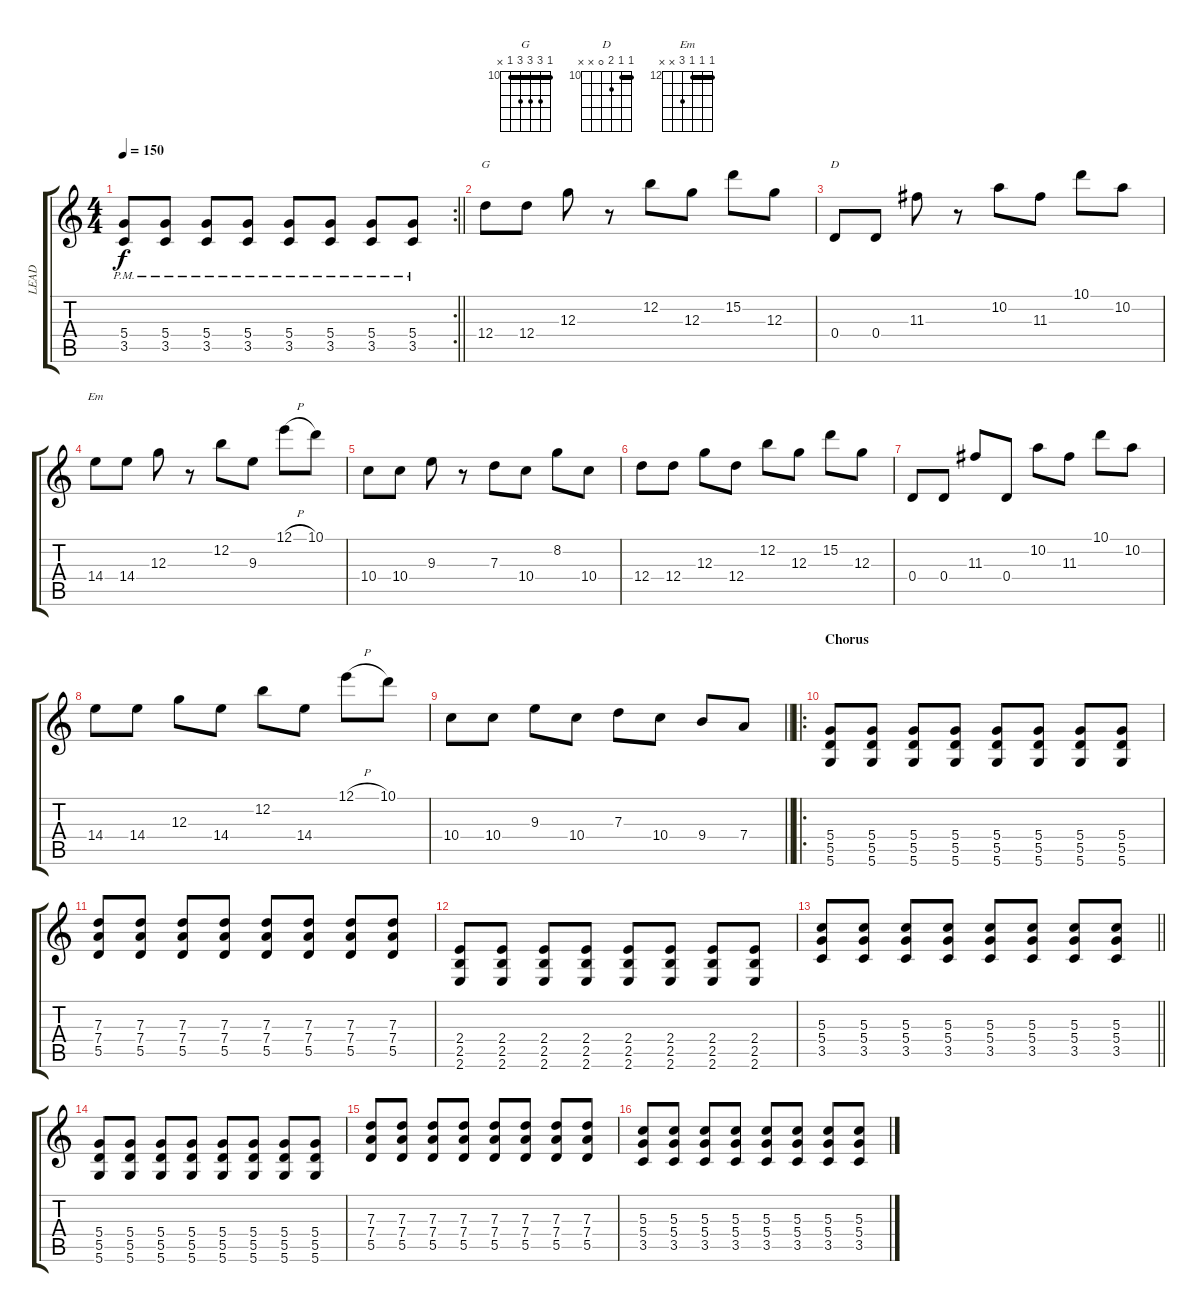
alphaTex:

\track ("LEAD" "LEAD") {instrument distortionguitar}
\staff {score tabs}
\tuning (E4 B3 G3 D3 A2 D2) {hide}
\chord ("G" 10 12 12 12 10 x) {firstfret 10 barre 10}
\chord ("D" 10 10 11 0 x x) {firstfret 10 barre 10}
\chord ("Em" 12 12 12 14 x x) {firstfret 12 barre 12}
\rc 2
\ts (4 4)
\tempo 150
\clef g2
\barLineRight lightlight
\ks c
(5.4{pm} 3.5{pm}).8{dy f} (5.4{pm} 3.5{pm}).8 (5.4{pm} 3.5{pm}).8 (5.4{pm} 3.5{pm}).8 (5.4{pm} 3.5{pm}).8 (5.4{pm} 3.5{pm}).8 (5.4{pm} 3.5{pm}).8 (5.4{pm} 3.5{pm}).8 |
12.4.8{ch "G"} 12.4.8 12.3.8 r.8 12.2.8 12.3.8 15.2.8 12.3.8 |
0.4.8{ch "D"} 0.4.8 11.3.8 r.8 10.2.8 11.3.8 10.1.8 10.2.8 |
14.4.8{ch "Em"} 14.4.8 12.3.8 r.8 12.2.8 9.3.8 12.1{h}.8 10.1.8 |
10.4.8 10.4.8 9.3.8 r.8 7.3.8 10.4.8 8.2.8 10.4.8 |
12.4.8 12.4.8 12.3.8 12.4.8 12.2.8 12.3.8 15.2.8 12.3.8 |
0.4.8 0.4.8 11.3.8 0.4.8 10.2.8 11.3.8 10.1.8 10.2.8 |
14.4.8 14.4.8 12.3.8 14.4.8 12.2.8 14.4.8 12.1{h}.8 10.1.8 |
\barLineRight lightlight
10.4.8 10.4.8 9.3.8 10.4.8 7.3.8 10.4.8 9.4.8 7.4.8 |
\ro
\section ("" "Chorus")
(5.4 5.5 5.6).8 (5.4 5.5 5.6).8 (5.4 5.5 5.6).8 (5.4 5.5 5.6).8 (5.4 5.5 5.6).8 (5.4 5.5 5.6).8 (5.4 5.5 5.6).8 (5.4 5.5 5.6).8 |
(7.3 7.4 5.5).8 (7.3 7.4 5.5).8 (7.3 7.4 5.5).8 (7.3 7.4 5.5).8 (7.3 7.4 5.5).8 (7.3 7.4 5.5).8 (7.3 7.4 5.5).8 (7.3 7.4 5.5).8 |
(2.4 2.5 2.6).8 (2.4 2.5 2.6).8 (2.4 2.5 2.6).8 (2.4 2.5 2.6).8 (2.4 2.5 2.6).8 (2.4 2.5 2.6).8 (2.4 2.5 2.6).8 (2.4 2.5 2.6).8 |
\barLineRight lightlight
(5.3 5.4 3.5).8 (5.3 5.4 3.5).8 (5.3 5.4 3.5).8 (5.3 5.4 3.5).8 (5.3 5.4 3.5).8 (5.3 5.4 3.5).8 (5.3 5.4 3.5).8 (5.3 5.4 3.5).8 |
(5.4 5.5 5.6).8 (5.4 5.5 5.6).8 (5.4 5.5 5.6).8 (5.4 5.5 5.6).8 (5.4 5.5 5.6).8 (5.4 5.5 5.6).8 (5.4 5.5 5.6).8 (5.4 5.5 5.6).8 |
(7.3 7.4 5.5).8 (7.3 7.4 5.5).8 (7.3 7.4 5.5).8 (7.3 7.4 5.5).8 (7.3 7.4 5.5).8 (7.3 7.4 5.5).8 (7.3 7.4 5.5).8 (7.3 7.4 5.5).8 |
(5.3 5.4 3.5).8 (5.3 5.4 3.5).8 (5.3 5.4 3.5).8 (5.3 5.4 3.5).8 (5.3 5.4 3.5).8 (5.3 5.4 3.5).8 (5.3 5.4 3.5).8 (5.3 5.4 3.5).8
